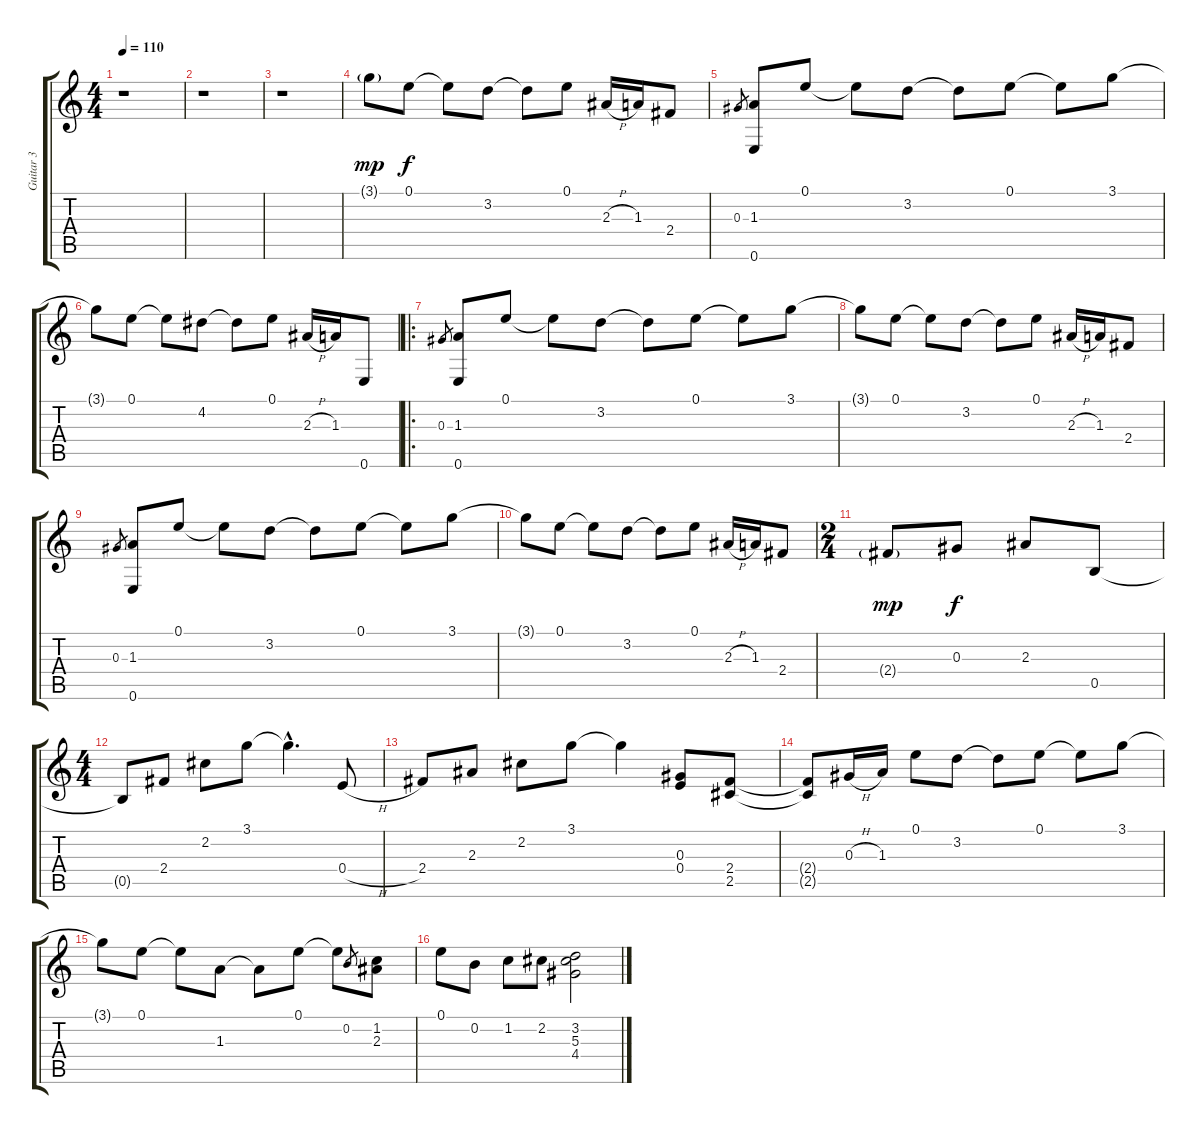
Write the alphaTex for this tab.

\track ("Guitar 3" "Guitar 3") {instrument electricguitarclean}
\staff {score tabs}
\tuning (E4 B3 Ab3 E3 B2 E2) {hide}
\ts (4 4)
\tempo 110
\clef g2
\ks c
r.1{dy mp instrument electricguitarclean} |
r.1 |
r.1 |
3.1{g}.8 0.1.8{dy f} 0.1{t}.8 3.2.8 3.2{t}.8 0.1.8 2.3{h}.16 1.3.16 2.4.8 |
0.3.8{gr} (1.3 0.6).8 0.1.8 0.1{t}.8 3.2.8 3.2{t}.8 0.1.8 0.1{t}.8 3.1.8 |
3.1{t}.8 0.1.8 0.1{t}.8 4.2.8 4.2{t}.8 0.1.8 2.3{h}.16 1.3.16 0.6.8 |
\ro
0.3.8{gr} (1.3 0.6).8 0.1.8 0.1{t}.8 3.2.8 3.2{t}.8 0.1.8 0.1{t}.8 3.1.8 |
3.1{t}.8 0.1.8 0.1{t}.8 3.2.8 3.2{t}.8 0.1.8 2.3{h}.16 1.3.16 2.4.8 |
0.3.8{gr} (1.3 0.6).8 0.1.8 0.1{t}.8 3.2.8 3.2{t}.8 0.1.8 0.1{t}.8 3.1.8 |
3.1{t}.8 0.1.8 0.1{t}.8 3.2.8 3.2{t}.8 0.1.8 2.3{h}.16 1.3.16 2.4.8 |
\ts (2 4)
2.4{g}.8{dy mp} 0.3.8{dy f} 2.3.8 0.5.8 |
\ts (4 4)
0.5{t}.8 2.4.8 2.2.8 3.1.8 3.1{hac t}.4{d} 0.4{h}.8 |
2.4.8 2.3.8 2.2.8 3.1.8 3.1{t}.4 (0.3 0.4).8 (2.4 2.5).8 |
(2.4{t} 2.5{t}).8 0.3{h}.16 1.3.16 0.1.8 3.2.8 3.2{t}.8 0.1.8 0.1{t}.8 3.1.8 |
3.1{t}.8 0.1.8 0.1{t}.8 1.3.8 1.3{t}.8 0.1.8 0.1{t}.8 0.2.8{gr} (1.2 2.3).8 |
0.1.8 0.2.8 1.2.8 2.2.8 (3.2 5.3 4.4).2
